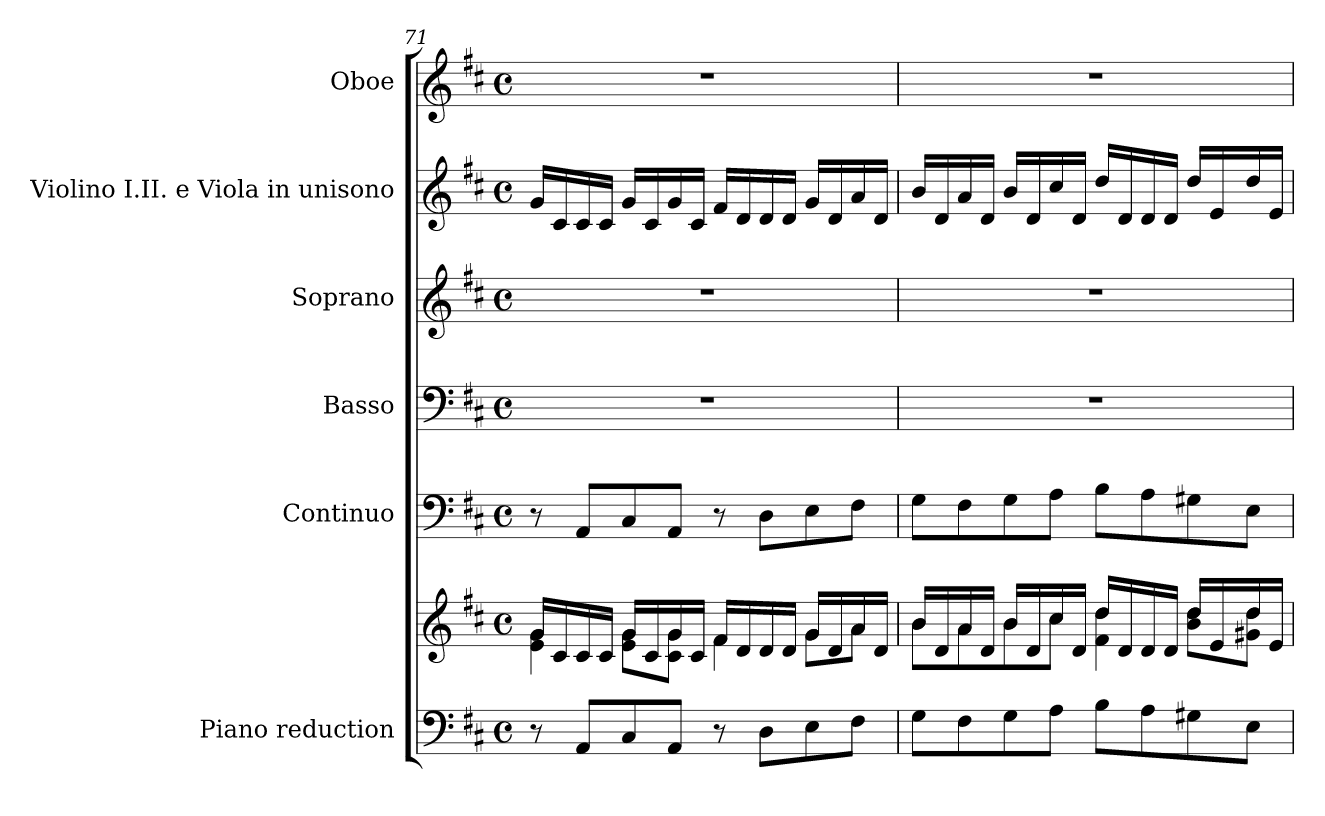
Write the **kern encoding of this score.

**kern	**kern	**kern	**kern	**kern	**kern	**kern
*part6	*part6	*part5	*part4	*part3	*part2	*part1
*staff7	*staff6	*staff5	*staff4	*staff3	*staff2	*staff1
*I"Piano reduction	*	*I"Continuo	*I"Basso	*I"Soprano	*I"Violino I.II. e Viola in unisono	*I"Oboe
*I'Pno	*	*	*	*	*	*I'Ob
*clefF4	*clefG2	*clefF4	*clefF4	*clefG2	*clefG2	*clefG2
*k[f#c#]	*k[f#c#]	*k[f#c#]	*k[f#c#]	*k[f#c#]	*k[f#c#]	*k[f#c#]
*M4/4	*M4/4	*M4/4	*M4/4	*M4/4	*M4/4	*M4/4
*met(c)	*met(c)	*met(c)	*met(c)	*met(c)	*met(c)	*met(c)
=71	=71	=71	=71	=71	=71	=71
*	*^	*	*	*	*	*
8r	16g/LL	4e\ 4g\	8r	1r	1r	16g/LL	1r
.	16c#/	.	.	.	.	16c#/	.
8AA/L	16c#/	.	8AA/L	.	.	16c#/	.
.	16c#/JJ	.	.	.	.	16c#/JJ	.
8C#/	16g/LL	8e\ 8g\L	8C#/	.	.	16g/LL	.
.	16c#/	.	.	.	.	16c#/	.
8AA/J	16g/	8c#\ 8g\J	8AA/J	.	.	16g/	.
.	16c#/JJ	.	.	.	.	16c#/JJ	.
8r	16f#/LL	4f#\	8r	.	.	16f#/LL	.
.	16d/	.	.	.	.	16d/	.
8D\L	16d/	.	8D\L	.	.	16d/	.
.	16d/JJ	.	.	.	.	16d/JJ	.
8E\	16g/LL	8g\L	8E\	.	.	16g/LL	.
.	16d/	.	.	.	.	16d/	.
8F#\J	16a/	8a\J	8F#\J	.	.	16a/	.
.	16d/JJ	.	.	.	.	16d/JJ	.
=72	=72	=72	=72	=72	=72	=72	=72
8G\L	16b/LL	8b\L	8G\L	1r	1r	16b/LL	1r
.	16d/	.	.	.	.	16d/	.
8F#\	16a/	8a\	8F#\	.	.	16a/	.
.	16d/JJ	.	.	.	.	16d/JJ	.
8G\	16b/LL	8b\	8G\	.	.	16b/LL	.
.	16d/	.	.	.	.	16d/	.
8A\J	16cc#/	8cc#\J	8A\J	.	.	16cc#/	.
.	16d/JJ	.	.	.	.	16d/JJ	.
8B\L	16dd/LL	4f#\ 4dd\	8B\L	.	.	16dd/LL	.
.	16d/	.	.	.	.	16d/	.
8A\	16d/	.	8A\	.	.	16d/	.
.	16d/JJ	.	.	.	.	16d/JJ	.
8G#X\	16dd/LL	8b\ 8dd\L	8G#X\	.	.	16dd/LL	.
.	16e/	.	.	.	.	16e/	.
8E\J	16dd/	8g#X\ 8dd\J	8E\J	.	.	16dd/	.
.	16e/JJ	.	.	.	.	16e/JJ	.
*	*v	*v	*	*	*	*	*
=	=	=	=	=	=	=
*-	*-	*-	*-	*-	*-	*-
